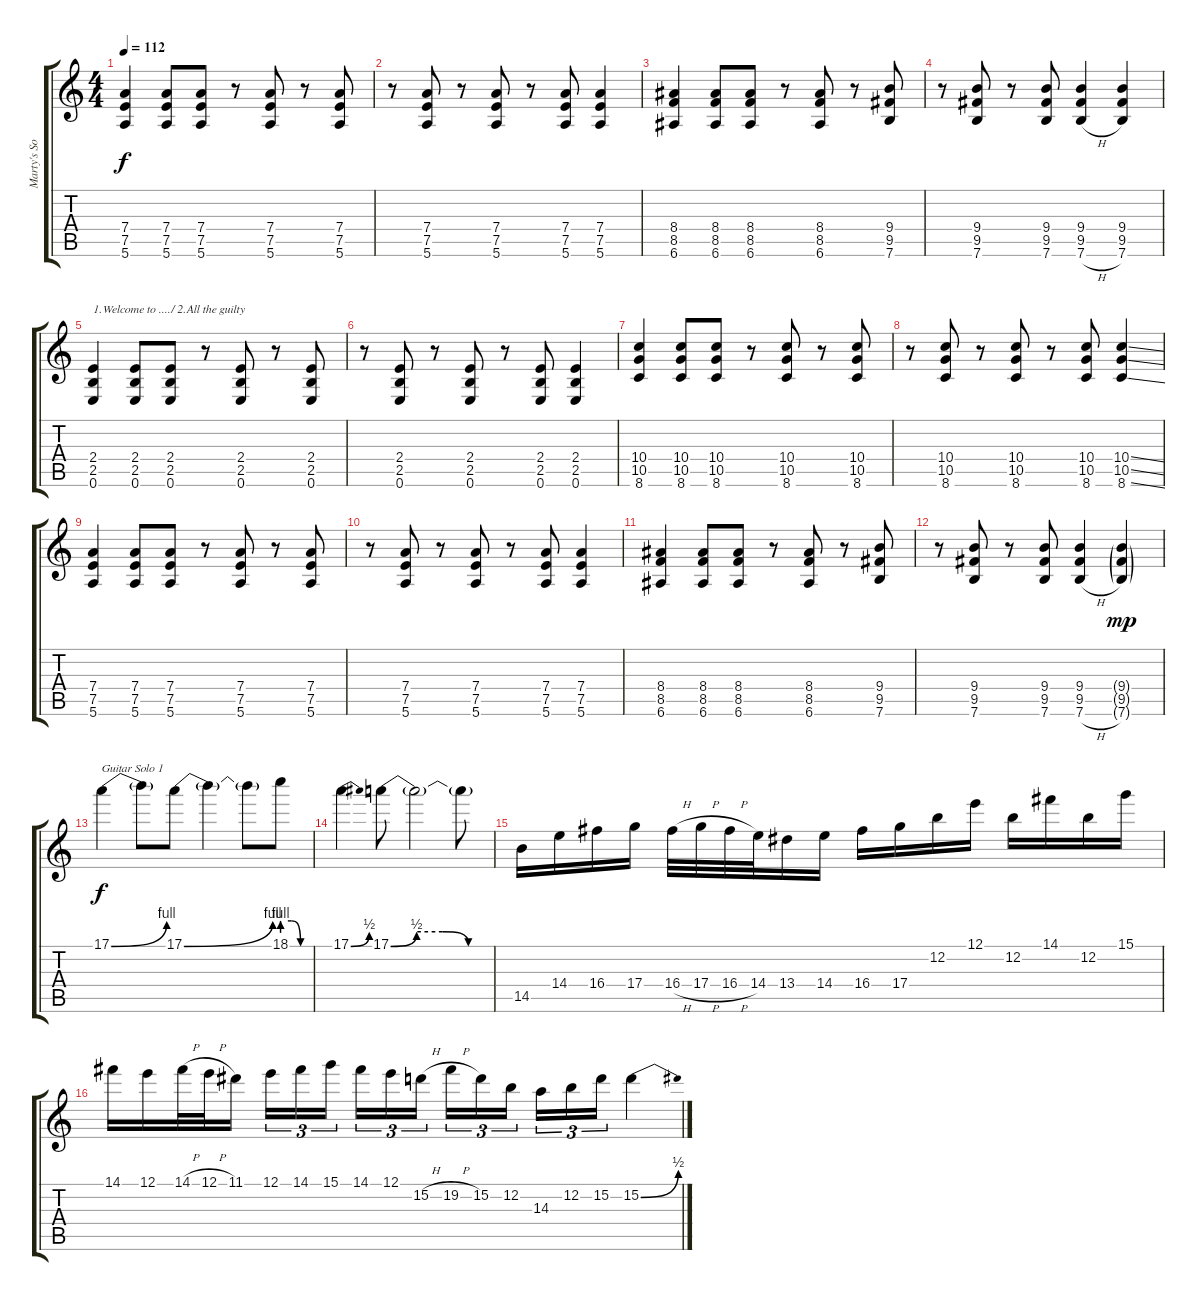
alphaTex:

\track ("Marty's Solo" "Marty's So") {instrument overdrivenguitar}
\staff {score tabs}
\tuning (E4 B3 G3 D3 A2 E2) {hide}
\ts (4 4)
\tempo 112
\clef g2
\ks c
(7.4 7.5 5.6).4{dy f} (7.4 7.5 5.6).8 (7.4 7.5 5.6).8 r.8 (7.4 7.5 5.6).8 r.8 (7.4 7.5 5.6).8 |
r.8 (7.4 7.5 5.6).8 r.8 (7.4 7.5 5.6).8 r.8 (7.4 7.5 5.6).8 (7.4 7.5 5.6).4 |
(8.4 8.5 6.6).4 (8.4 8.5 6.6).8 (8.4 8.5 6.6).8 r.8 (8.4 8.5 6.6).8 r.8 (9.4 9.5 7.6).8 |
r.8 (9.4 9.5 7.6).8 r.8 (9.4 9.5 7.6).8 (9.4 9.5 7.6{h}).4 (9.4 9.5 7.6).4 |
(2.4 2.5 0.6).4{txt "1.Welcome to ..../ 2.All the guilty"} (2.4 2.5 0.6).8 (2.4 2.5 0.6).8 r.8 (2.4 2.5 0.6).8 r.8 (2.4 2.5 0.6).8 |
r.8 (2.4 2.5 0.6).8 r.8 (2.4 2.5 0.6).8 r.8 (2.4 2.5 0.6).8 (2.4 2.5 0.6).4 |
(10.4 10.5 8.6).4 (10.4 10.5 8.6).8 (10.4 10.5 8.6).8 r.8 (10.4 10.5 8.6).8 r.8 (10.4 10.5 8.6).8 |
r.8 (10.4 10.5 8.6).8 r.8 (10.4 10.5 8.6).8 r.8 (10.4 10.5 8.6).8 (10.4{ss} 10.5{ss} 8.6{ss}).4 |
(7.4 7.5 5.6).4 (7.4 7.5 5.6).8 (7.4 7.5 5.6).8 r.8 (7.4 7.5 5.6).8 r.8 (7.4 7.5 5.6).8 |
r.8 (7.4 7.5 5.6).8 r.8 (7.4 7.5 5.6).8 r.8 (7.4 7.5 5.6).8 (7.4 7.5 5.6).4 |
(8.4 8.5 6.6).4 (8.4 8.5 6.6).8 (8.4 8.5 6.6).8 r.8 (8.4 8.5 6.6).8 r.8 (9.4 9.5 7.6).8 |
r.8 (9.4 9.5 7.6).8 r.8 (9.4 9.5 7.6).8 (9.4 9.5 7.6{h}).4 (9.4{g} 9.5{g} 7.6{g}).4{dy mp} |
17.1{be (bend 0 0 60 4)}.4{txt "Guitar Solo 1" dy f volume 16} 17.1{t}.8 17.1{be (bend 0 0 60 4)}.8 17.1{t}.4 17.1{t}.8 18.1{be (custom 0 4 20 4 40 0 60 0)}.8 |
17.1{be (bend 0 0 60 2)}.4 17.1{be (custom 0 0 15 2 30 2 45 0 60 0)}.8 17.1{t}.2 17.1{t}.8 |
14.5.16 14.4.16 16.4.16 17.4.16 16.4{h}.32 17.4{h}.32 16.4{h}.32 14.4.32 13.4.16 14.4.16 16.4.16 17.4.16 12.2.16 12.1.16 12.2.16 14.1.16 12.2.16 15.1.16 |
14.1.16 12.1.16 14.1{h}.32 12.1{h}.32 11.1.16 12.1.16{tu (3 2)} 14.1.16{tu (3 2)} 15.1.16{tu (3 2) beam splitsecondary} 14.1.16{tu (3 2)} 12.1.16{tu (3 2)} 15.2{h}.16{tu (3 2)} 19.2{h}.16{tu (3 2)} 15.2.16{tu (3 2)} 12.2.16{tu (3 2) beam splitsecondary} 14.3.16{tu (3 2)} 12.2.16{tu (3 2)} 15.2.16{tu (3 2)} 15.2{be (bend 0 0 60 2)}.4
